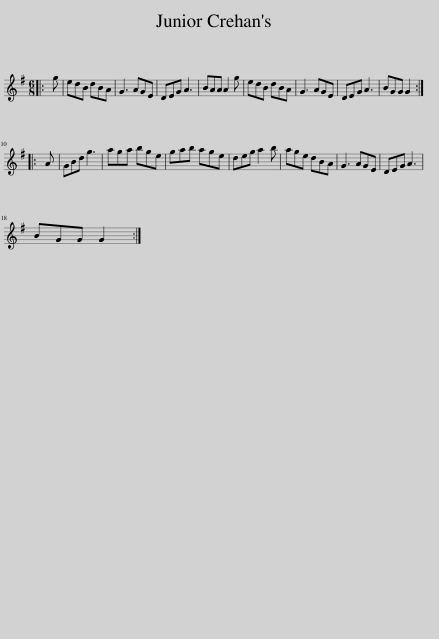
X:1
L:1/8
M:6/8
I:linebreak $
K:G
V:1 treble
V:1
|: g | edB dBA | G3 AGE | DEG A3 | BAA A2 g | %5
 edB dBA | G3 AGE | DEG A3 | BGG G2 ::$ A | %10
 GBd g3 | aga bge | gab age | deg a2 b | age dBA | %15
 G3 AGE | DEG A3 |$ BGG G2 :| %18
